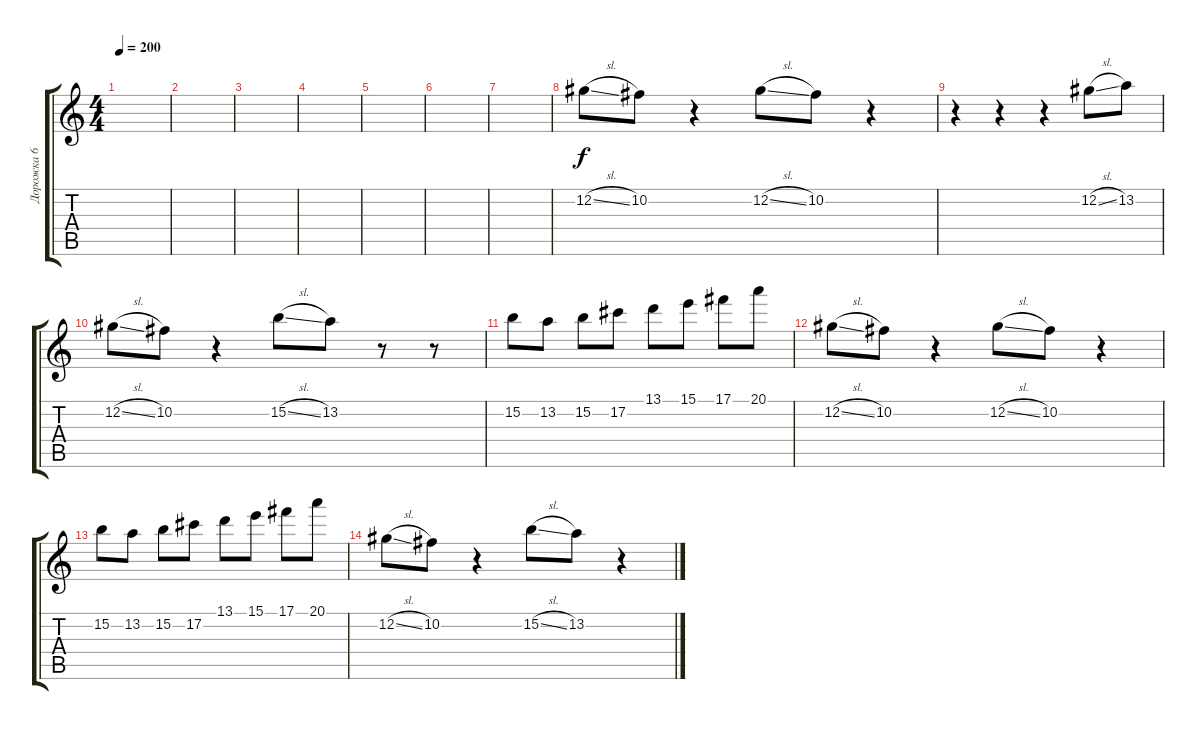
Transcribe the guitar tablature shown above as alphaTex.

\track ("Дорожка 6" "Дорожка 6") {instrument distortionguitar}
\staff {score tabs}
\tuning (Db4 Ab3 E3 B2 Gb2 Db2) {hide}
\ts (4 4)
\tempo 200
\clef g2
\ks c
|
|
|
|
|
|
|
12.2{sl}.8 10.2.8 r.4 12.2{sl}.8 10.2.8 r.4 |
r.4 r.4 r.4 12.2{sl}.8 13.2.8 |
12.2{sl}.8 10.2.8 r.4 15.2{sl}.8 13.2.8 r.8 r.8 |
15.2.8 13.2.8 15.2.8 17.2.8 13.1.8 15.1.8 17.1.8 20.1.8 |
12.2{sl}.8 10.2.8 r.4 12.2{sl}.8 10.2.8 r.4 |
15.2.8 13.2.8 15.2.8 17.2.8 13.1.8 15.1.8 17.1.8 20.1.8 |
12.2{sl}.8 10.2.8 r.4 15.2{sl}.8 13.2.8 r.4
